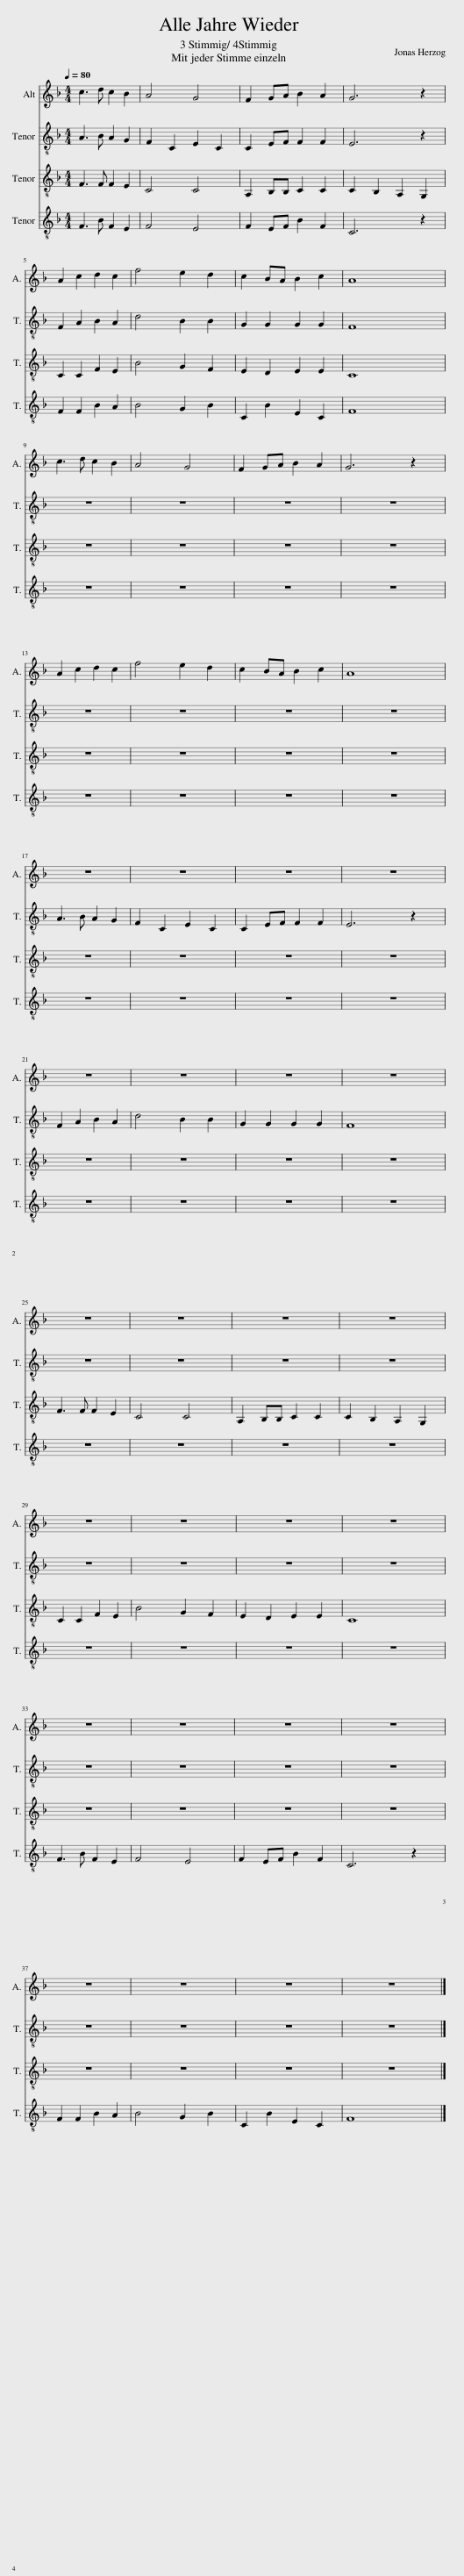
X:1
%%score 1 2 3 4
L:1/8
Q:1/4=80
M:4/4
I:linebreak $
K:F
V:1 treble
V:2 treble-8
V:3 treble-8
V:4 treble-8
V:1
 c3 d c2 B2 | A4 G4 | F2 GA B2 A2 | G6 z2 |$ A2 c2 d2 c2 | %5
 f4 e2 d2 | c2 BA B2 c2 | A8 |$ c3 d c2 B2 | A4 G4 | %10
 F2 GA B2 A2 | G6 z2 |$ A2 c2 d2 c2 | f4 e2 d2 | c2 BA B2 c2 | %15
 A8 |$ z8 | z8 | z8 | z8 |$ %20
 z8 | z8 | z8 | z8 |$ z8 | %25
 z8 | z8 | z8 |$ z8 | z8 | %30
 z8 | z8 |$ z8 | z8 | z8 | %35
 z8 |$ z8 | z8 | z8 | z8 |] %40
V:2
 A3 B A2 G2 | F2 C2 E2 C2 | C2 EF F2 F2 | E6 z2 |$ F2 A2 B2 A2 | %5
 d4 B2 B2 | G2 G2 G2 G2 | F8 |$ z8 | z8 | %10
 z8 | z8 |$ z8 | z8 | z8 | %15
 z8 |$ A3 B A2 G2 | F2 C2 E2 C2 | C2 EF F2 F2 | E6 z2 |$ %20
 F2 A2 B2 A2 | d4 B2 B2 | G2 G2 G2 G2 | F8 |$ z8 | %25
 z8 | z8 | z8 |$ z8 | z8 | %30
 z8 | z8 |$ z8 | z8 | z8 | %35
 z8 |$ z8 | z8 | z8 | z8 |] %40
V:3
 F3 F F2 E2 | C4 C4 | A,2 B,B, C2 C2 | C2 B,2 A,2 G,2 |$ C2 C2 F2 E2 | %5
 B4 G2 F2 | E2 D2 E2 E2 | C8 |$ z8 | z8 | %10
 z8 | z8 |$ z8 | z8 | z8 | %15
 z8 |$ z8 | z8 | z8 | z8 |$ %20
 z8 | z8 | z8 | z8 |$ F3 F F2 E2 | %25
 C4 C4 | A,2 B,B, C2 C2 | C2 B,2 A,2 G,2 |$ C2 C2 F2 E2 | B4 G2 F2 | %30
 E2 D2 E2 E2 | C8 |$ z8 | z8 | z8 | %35
 z8 |$ z8 | z8 | z8 | z8 |] %40
V:4
 F3 B F2 E2 | F4 E4 | F2 EF B2 F2 | C6 z2 |$ F2 F2 B2 A2 | %5
 B4 G2 B2 | C2 B2 E2 C2 | F8 |$ z8 | z8 | %10
 z8 | z8 |$ z8 | z8 | z8 | %15
 z8 |$ z8 | z8 | z8 | z8 |$ %20
 z8 | z8 | z8 | z8 |$ z8 | %25
 z8 | z8 | z8 |$ z8 | z8 | %30
 z8 | z8 |$ F3 B F2 E2 | F4 E4 | F2 EF B2 F2 | %35
 C6 z2 |$ F2 F2 B2 A2 | B4 G2 B2 | C2 B2 E2 C2 | F8 |] %40
